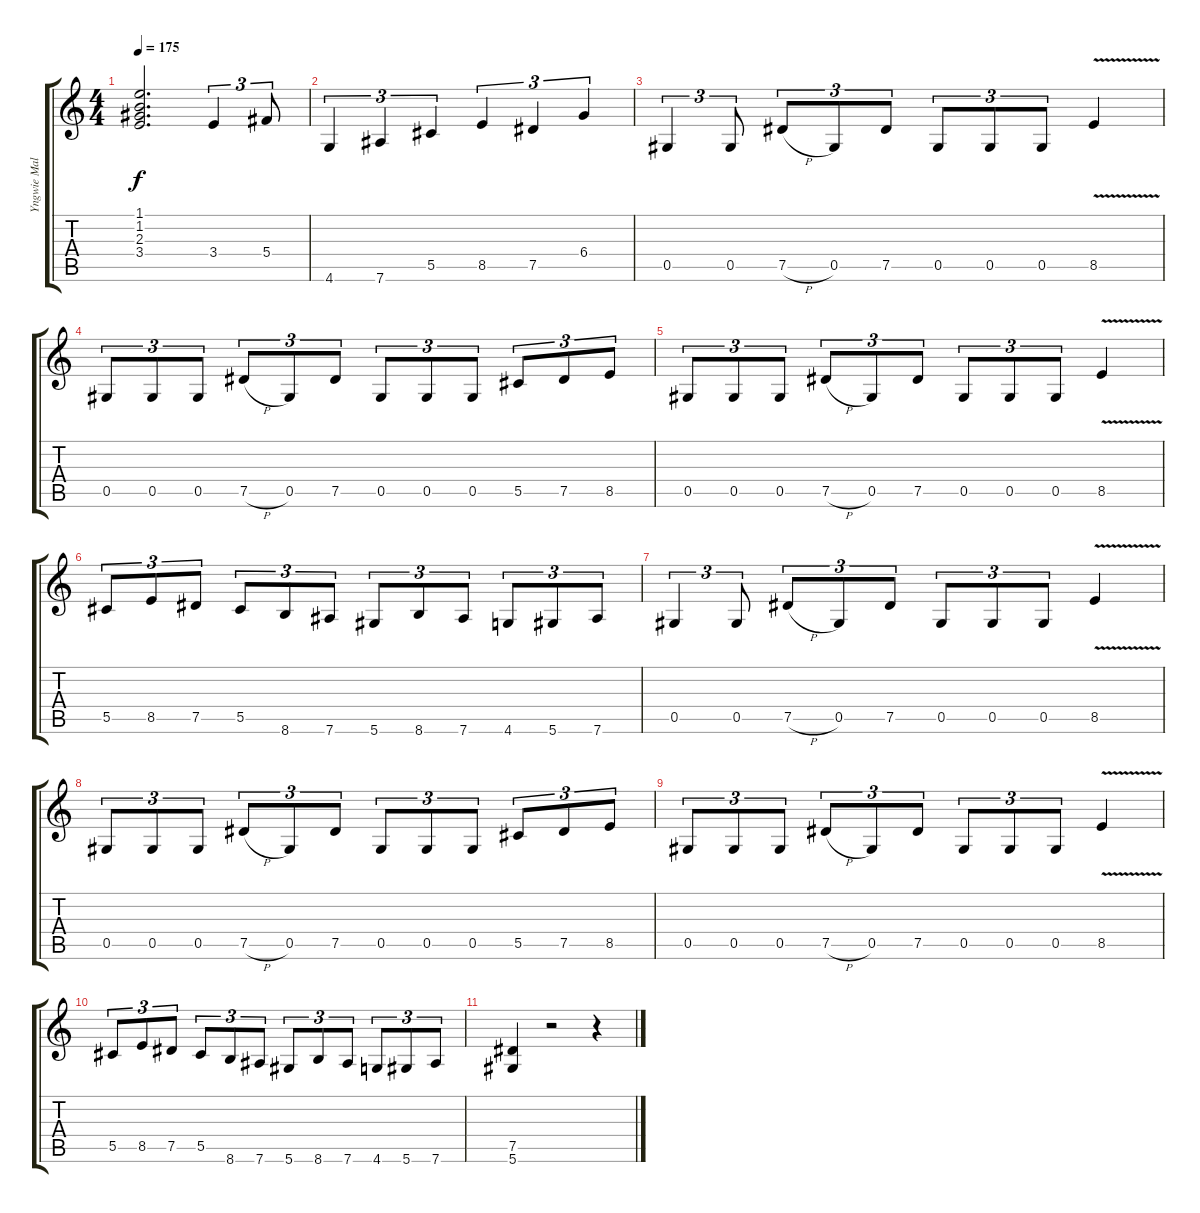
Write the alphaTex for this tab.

\track ("Yngwie Malmsteen" "Yngwie Mal") {instrument overdrivenguitar}
\staff {score tabs}
\tuning (Eb4 Bb3 Gb3 Db3 Ab2 Eb2) {hide}
\ts (4 4)
\tempo 175
\clef g2
\ks c
(1.1 1.2 2.3 3.4).2{d dy f} 3.4.4{tu (3 2)} 5.4.8{tu (3 2)} |
4.6.4{tu (3 2)} 7.6.4{tu (3 2)} 5.5.4{tu (3 2)} 8.5.4{tu (3 2)} 7.5.4{tu (3 2)} 6.4.4{tu (3 2)} |
0.5.4{tu (3 2)} 0.5.8{tu (3 2)} 7.5{h}.8{tu (3 2)} 0.5.8{tu (3 2)} 7.5.8{tu (3 2)} 0.5.8{tu (3 2)} 0.5.8{tu (3 2)} 0.5.8{tu (3 2)} 8.5{v}.4 |
0.5.8{tu (3 2)} 0.5.8{tu (3 2)} 0.5.8{tu (3 2)} 7.5{h}.8{tu (3 2)} 0.5.8{tu (3 2)} 7.5.8{tu (3 2)} 0.5.8{tu (3 2)} 0.5.8{tu (3 2)} 0.5.8{tu (3 2)} 5.5.8{tu (3 2)} 7.5.8{tu (3 2)} 8.5.8{tu (3 2)} |
0.5.8{tu (3 2)} 0.5.8{tu (3 2)} 0.5.8{tu (3 2)} 7.5{h}.8{tu (3 2)} 0.5.8{tu (3 2)} 7.5.8{tu (3 2)} 0.5.8{tu (3 2)} 0.5.8{tu (3 2)} 0.5.8{tu (3 2)} 8.5{v}.4 |
5.5.8{tu (3 2)} 8.5.8{tu (3 2)} 7.5.8{tu (3 2)} 5.5.8{tu (3 2)} 8.6.8{tu (3 2)} 7.6.8{tu (3 2)} 5.6.8{tu (3 2)} 8.6.8{tu (3 2)} 7.6.8{tu (3 2)} 4.6.8{tu (3 2)} 5.6.8{tu (3 2)} 7.6.8{tu (3 2)} |
0.5.4{tu (3 2)} 0.5.8{tu (3 2)} 7.5{h}.8{tu (3 2)} 0.5.8{tu (3 2)} 7.5.8{tu (3 2)} 0.5.8{tu (3 2)} 0.5.8{tu (3 2)} 0.5.8{tu (3 2)} 8.5{v}.4 |
0.5.8{tu (3 2)} 0.5.8{tu (3 2)} 0.5.8{tu (3 2)} 7.5{h}.8{tu (3 2)} 0.5.8{tu (3 2)} 7.5.8{tu (3 2)} 0.5.8{tu (3 2)} 0.5.8{tu (3 2)} 0.5.8{tu (3 2)} 5.5.8{tu (3 2)} 7.5.8{tu (3 2)} 8.5.8{tu (3 2)} |
0.5.8{tu (3 2)} 0.5.8{tu (3 2)} 0.5.8{tu (3 2)} 7.5{h}.8{tu (3 2)} 0.5.8{tu (3 2)} 7.5.8{tu (3 2)} 0.5.8{tu (3 2)} 0.5.8{tu (3 2)} 0.5.8{tu (3 2)} 8.5{v}.4 |
5.5.8{tu (3 2)} 8.5.8{tu (3 2)} 7.5.8{tu (3 2)} 5.5.8{tu (3 2)} 8.6.8{tu (3 2)} 7.6.8{tu (3 2)} 5.6.8{tu (3 2)} 8.6.8{tu (3 2)} 7.6.8{tu (3 2)} 4.6.8{tu (3 2)} 5.6.8{tu (3 2)} 7.6.8{tu (3 2)} |
(7.5 5.6).4 r.2 r.4
